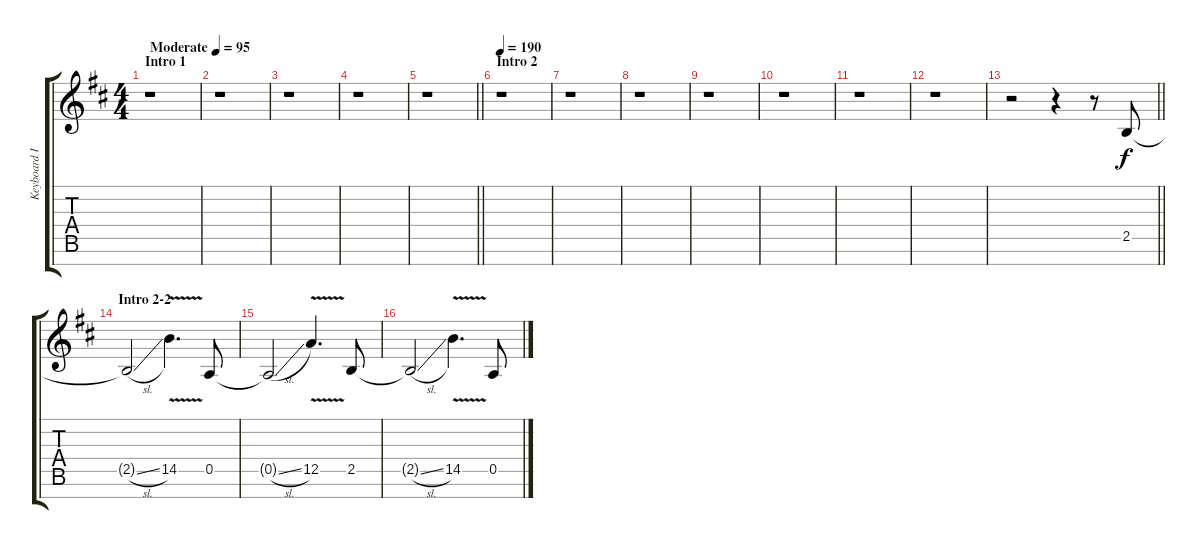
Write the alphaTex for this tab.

\track ("Keyboard I" "Keyboard I") {instrument lead2sawtooth}
\staff {score tabs}
\tuning (E5 B4 G4 D4 A3 E3 B2) {hide}
\ts (4 4)
\section ("" "Intro 1")
\tempo (95 "Moderate")
\clef g2
\ks d
r.1{dy f instrument lead2sawtooth} |
r.1 |
r.1 |
r.1 |
\barLineRight lightlight
r.1 |
\section ("" "Intro 2")
\tempo 190
r.1 |
r.1 |
r.1 |
r.1 |
r.1 |
r.1 |
r.1 |
\barLineRight lightlight
r.2 r.4 r.8 2.5.8 |
\section ("" "Intro 2-2")
2.5{sl t}.2 14.5{v}.4{d} 0.5.8 |
0.5{sl t}.2 12.5{v}.4{d} 2.5.8 |
2.5{sl t}.2 14.5{v}.4{d} 0.5.8
